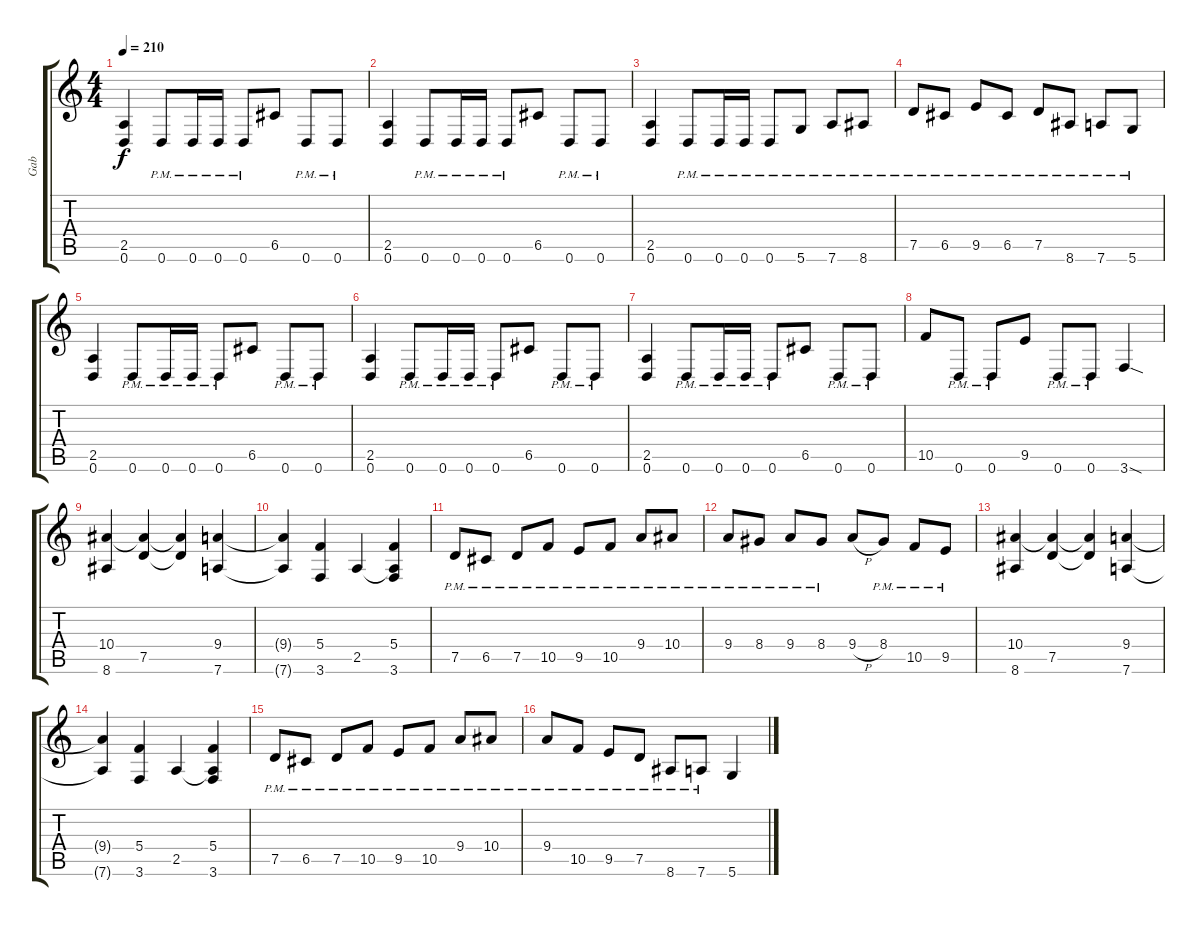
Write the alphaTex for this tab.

\track ("Gab" "Gab") {instrument distortionguitar}
\staff {score tabs}
\tuning (D4 A3 F3 C3 G2 D2) {hide}
\ts (4 4)
\tempo 210
\clef g2
\ks c
(2.5 0.6).4{dy f} 0.6{pm}.8 0.6{pm}.16 0.6{pm}.16 0.6{pm}.8 6.5.8 0.6{pm}.8 0.6{pm}.8 |
(2.5 0.6).4 0.6{pm}.8 0.6{pm}.16 0.6{pm}.16 0.6{pm}.8 6.5.8 0.6{pm}.8 0.6{pm}.8 |
(2.5 0.6).4 0.6{pm}.8 0.6{pm}.16 0.6{pm}.16 0.6{pm}.8 5.6{pm}.8 7.6{pm}.8 8.6{pm}.8 |
7.5{pm}.8 6.5{pm}.8 9.5{pm}.8 6.5{pm}.8 7.5{pm}.8 8.6{pm}.8 7.6{pm}.8 5.6{pm}.8 |
(2.5 0.6).4 0.6{pm}.8 0.6{pm}.16 0.6{pm}.16 0.6{pm}.8 6.5.8 0.6{pm}.8 0.6{pm}.8 |
(2.5 0.6).4 0.6{pm}.8 0.6{pm}.16 0.6{pm}.16 0.6{pm}.8 6.5.8 0.6{pm}.8 0.6{pm}.8 |
(2.5 0.6).4 0.6{pm}.8 0.6{pm}.16 0.6{pm}.16 0.6{pm}.8 6.5.8 0.6{pm}.8 0.6{pm}.8 |
10.5.8 0.6{pm}.8 0.6{pm}.8 9.5.8 0.6{pm}.8 0.6{pm}.8 3.6{sod}.4 |
(10.4 8.6).4 (10.4{t} 7.5).4 (10.4{t} 7.5{t}).4 (9.4 7.6).4 |
(9.4{t} 7.6{t}).4 (5.4 3.6).4 2.5.4 (5.4 2.5{t} 3.6).4 |
7.5{pm}.8 6.5{pm}.8 7.5{pm}.8 10.5{pm}.8 9.5{pm}.8 10.5{pm}.8 9.4{pm}.8 10.4{pm}.8 |
9.4{pm}.8 8.4{pm}.8 9.4{pm}.8 8.4{pm}.8 9.4{h}.8 8.4{pm}.8 10.5{pm}.8 9.5{pm}.8 |
(10.4 8.6).4 (10.4{t} 7.5).4 (10.4{t} 7.5{t}).4 (9.4 7.6).4 |
(9.4{t} 7.6{t}).4 (5.4 3.6).4 2.5.4 (5.4 2.5{t} 3.6).4 |
7.5{pm}.8 6.5{pm}.8 7.5{pm}.8 10.5{pm}.8 9.5{pm}.8 10.5{pm}.8 9.4{pm}.8 10.4{pm}.8 |
9.4{pm}.8 10.5{pm}.8 9.5{pm}.8 7.5{pm}.8 8.6{pm}.8 7.6{pm}.8 5.6.4
